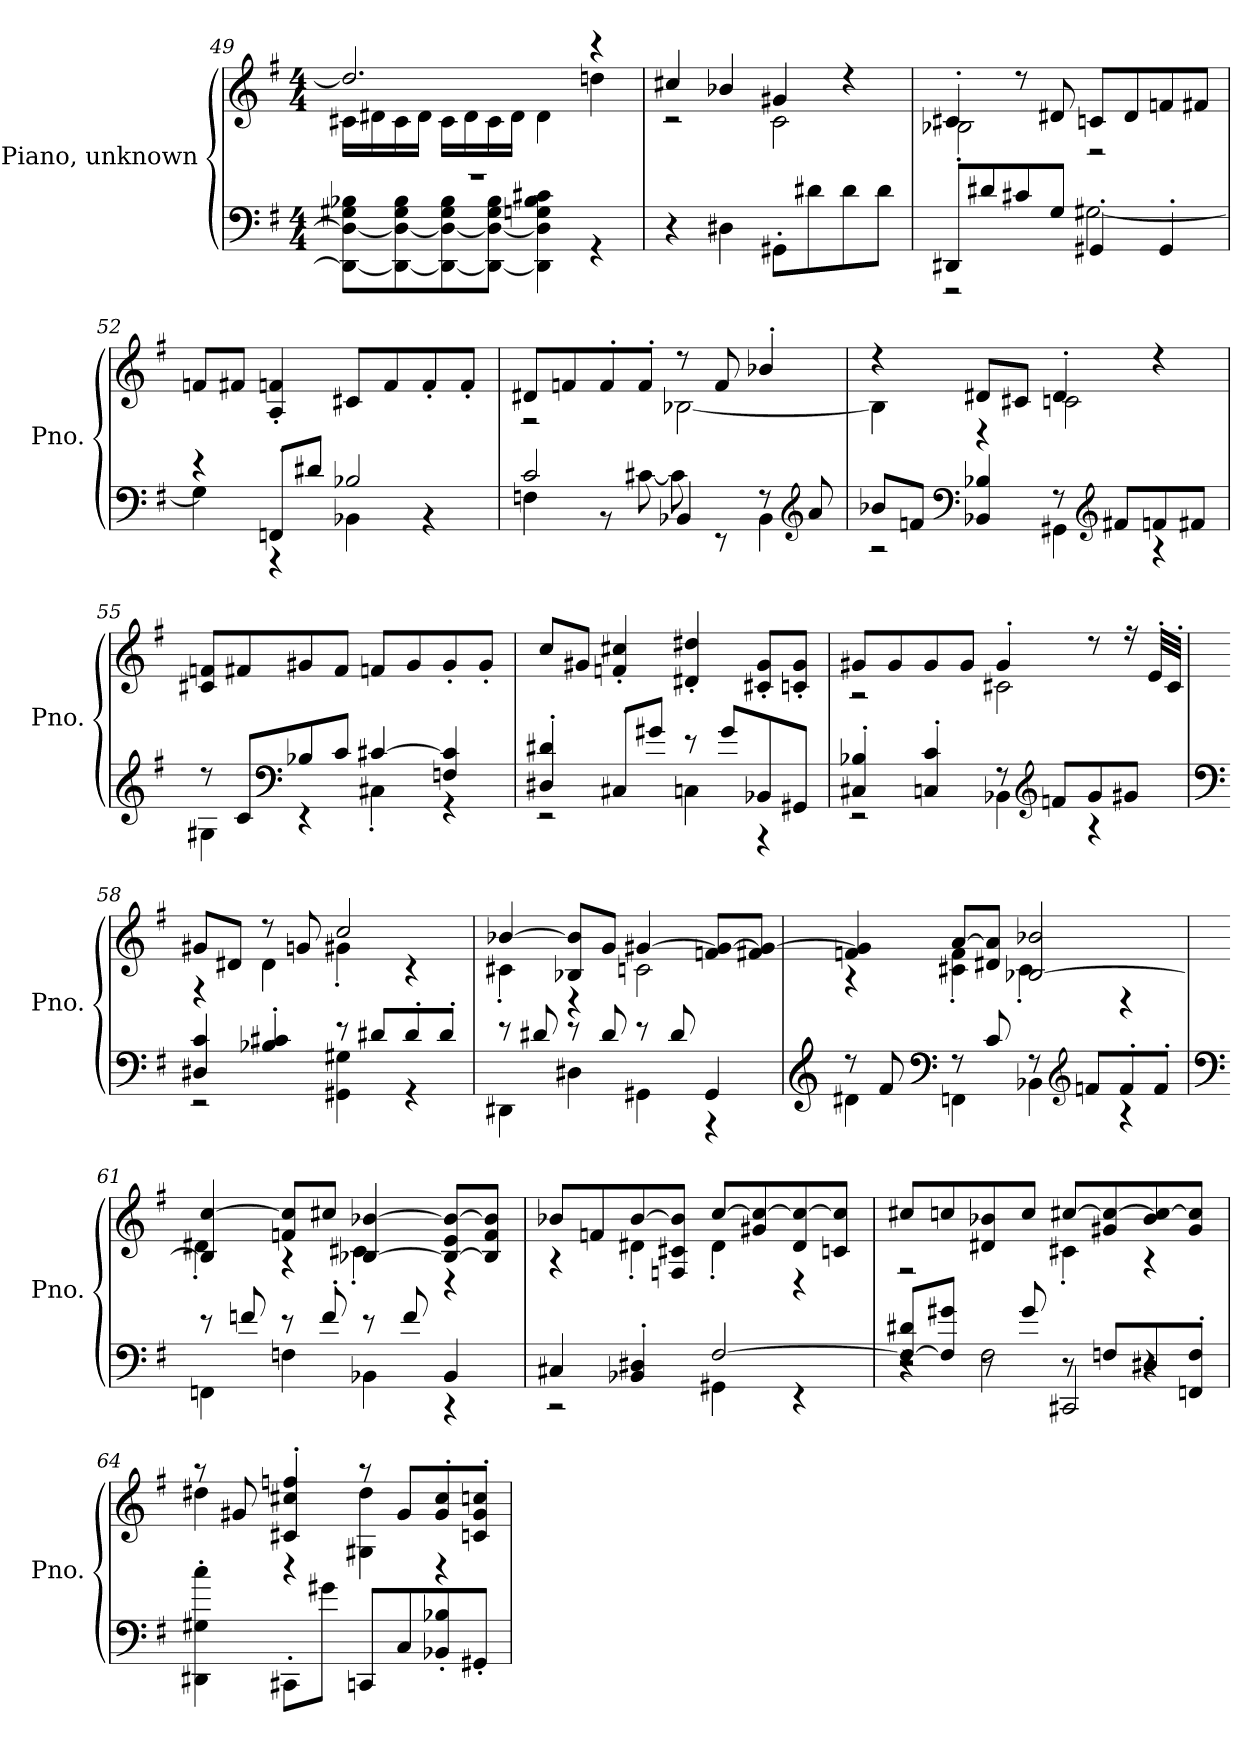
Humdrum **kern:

**kern	**kern
*part1	*part1
*staff2	*staff1
*I"Piano, unknown	*
*I'Pno.	*
!!LO:LB:g=z
*clefF4	*clefG2
*k[f#]	*k[f#]
*M4/4	*M4/4
=49	=49
*^	*^
1r	8DD#\_ 8D#\_ 8G#X\ 8B-X\L	2.dd#/]	16c#X\LL
.	.	.	16d#X\
.	8DD#\_ 8D#\_ 8G#\ 8B-\	.	16c#\
.	.	.	16d#\JJ
.	8DD#\_ 8D#\_ 8G#\ 8B-\	.	16c#\LL
.	.	.	16d#\
.	8DD#\_ 8D#\_ 8G#\ 8B-\J	.	16c#\
.	.	.	16d#\JJ
.	4DD#\] 4D#\] 4Gn\ 4B-\ 4c#X\	.	4d#\
.	4r	4r	4ddn\
*v	*v	*	*
=50	=50	=50
4r	4cc#X/	2r
4D#X\	4b-X/	.
8GG#X'\L	4g#X/	2c\
8d#X\	.	.
8d#\	4r	.
8d#\J	.	.
=51	=51	=51
*^	*	*
8DD#X'/L	2r	4c#X'/	2B-X\
8d#X/	.	.	.
8c#X/	.	8r	.
8G/J	.	8d#X/	.
4GG#X'/	[2G#X\	8cn/L	2r
.	.	8d#/	.
4GG#'/	.	8fn/	.
.	.	8f#X/J	.
*	*	*v	*v
!!LO:LB:g=z
=52	=52	=52
4r	4G#\]	8fn/L
.	.	8f#X/J
8FFn'/L	4r	4A/' 4fn/'
8d#X/J	.	.
2B-X/	4BB-X\	8c#X/L
.	.	8f/
.	4r	8f'/
.	.	8f'/J
=53	=53	=53
*	*	*^
2c/	4Fn\	8d#X/L	2r
.	.	8fn/	.
.	8r	8f'/	.
.	[8c#X\	8f'/J	.
4BB-X/	8c#\]	8r	[2B-X\
.	8r	8f/	.
8r	4BB-\	4b-X'/	.
*clefG2	*	*	*
8a/	.	.	.
=54	=54	=54	=54
8b-X/L	2r	4r	4B-\]
8fn/J	.	.	.
*clefF4	*	*	*
4BB-X/ 4B-X/	.	8d#X/L	4r
.	.	8c#X/J	.
8r	4GG#X\	4d#'/	2cn\
*clefG2	*	*	*
8f#X/L	.	.	.
8fn/	4r	4r	.
8f#X/J	.	.	.
*	*	*v	*v
!!LO:LB:g=z
=55	=55	=55
8r	4G#X\	8c#X/ 8fn/L
8c/L	.	8f#X/
*clefF4	*	*
8B-X/	4r	8g#X/
8c/J	.	8f#/J
[4c#X/	4C#X'\	8fn/L
.	.	8g#/
4Fn/ 4c#/]	4r	8g#'/
.	.	8g#'/J
=56	=56	=56
4D#X/' 4d#X/'	2r	8cc/L
.	.	8g#X/J
8C#X'/L	.	4fn/' 4cc#X/'
8g#X/J	.	.
8r	4Cn\	4d#X/' 4dd#X/'
8g#/L	.	.
8BB-X/	4r	8c#X/' 8g#/'L
8GG#X/J	.	8cn/' 8g#/'J
=57	=57	=57
*	*	*^
4C#X/' 4B-X/'	2r	8g#X/L	2r
.	.	8g#/	.
4Cn/' 4c/'	.	8g#/	.
.	.	8g#/J	.
8r	4BB-X\	4g#'/	2c#X\
*clefG2	*	*	*
8fn/L	.	.	.
8g/	4r	8r	.
8g#X/J	.	16r	.
.	.	32e'/LLL	.
.	.	32c#'/JJJ	.
!!LO:PB:g=z	!!
=58	=58	=58	=58
*clefF4	*	*	*
4D#X/ 4c/	2r	8g#X/L	4r
.	.	8d#X/J	.
4B-X/' 4c#X/'	.	8r	4d#\
.	.	8gn/	.
8r	4GG#X\ 4G#X\	2cc/	4g#X'\
8d#X/L	.	.	.
8d#'/	4r	.	4r
8d#'/J	.	.	.
=59	=59	=59	=59
8r	4DD#X\	[4b-X/	4c#X'\
8d#X/	.	.	.
8r	4D#X\	8B-X/ 8b-/]L	4r
8d#/	.	8g/J	.
8r	4GG#X\	[4g#X/	2cn\
8d#/	.	.	.
4GG#/	4r	8fn/ 8g#/_L	.
.	.	8f#X/ 8g#/_J	.
!!LO:LB:g=z	!!
=60	=60	=60	=60
*clefG2	*	*	*
8r	4d#X\	4fn/ 4g#/]	4r
8f#/	.	.	.
*clefF4	*	*	*
8r	4FFn\	[8a/L	4c#X\' 4f\'
8c/	.	8d#X/ 8a/]J	.
8r	4BB-X\	[2B-X/ 2b-X/	4c#'\
*clefG2	*	*	*
8fn/L	.	.	.
8f'/	4r	.	4r
8f'/J	.	.	.
=61	=61	=61	=61
*clefF4	*	*	*
8r	4FFn\	4B-/] [4cc/	4d#X'\
8fn/	.	.	.
8r	4Fn\	8fn/ 8cc/]L	4r
8f'/	.	8cc#X/J	.
8r	4BB-X\	[4B-X/ [4b-X/	4c#X'\
8f/	.	.	.
4BB-/	4r	8B-/_ 8e/ 8b-/_L	4r
.	.	8B-/] 8f/ 8b-/]J	.
!!LO:LB:g=z	!!
=62	=62	=62	=62
4C#X/	2r	8b-X/L	4r
.	.	8fn/	.
4BB-X/' 4D#X/'	.	[8b-/	4d#X'\
.	.	8Fn/ 8c#X/ 8b-/]J	.
[2F#/	4GG#X\	[8cc/L	4d#'\
.	.	8g#X/ 8cc/_	.
.	4r	8d#/ 8cc/_	4r
.	.	8cn/ 8cc/]J	.
=63	=63	=63	=63
*	*^	*	*
8F#/_ 8d#X/L	4r	2r	8cc#X/L	2r
8F#/] 8g#X/J	.	.	8ccn/	.
8r	2F#\	.	8d#X/ 8b-X/	.
8g#/	.	.	8cc/J	.
8r	.	2CC#X/	[8cc#X/L	4c#X'\
8Fn/L	.	.	8g#X/ 8cc#/_	.
8D#X/	4r	.	8b-/ 8cc#/_	4r
8FFn/' 8F/'J	.	.	8g#/ 8cc#/]J	.
*v	*v	*v	*	*
=64	=64	=64
4DD#X\' 4G#X\' 4cc\'	8r	4dd#X\
.	8g#X/	.
8CC#X'\L	4c#X/' 4cc#X/' 4ffn/'	4r
8g#X\J	.	.
8CCn/L	8r	4G#X\ 4dd#\
8C/	8g#/L	.
8BB-X/' 8B-X/'	8g#/' 8cc#/'	4r
8GG#X'/J	8cn/' 8g#/' 8ccn/'J	.
*	*v	*v
=	=
*-	*-
